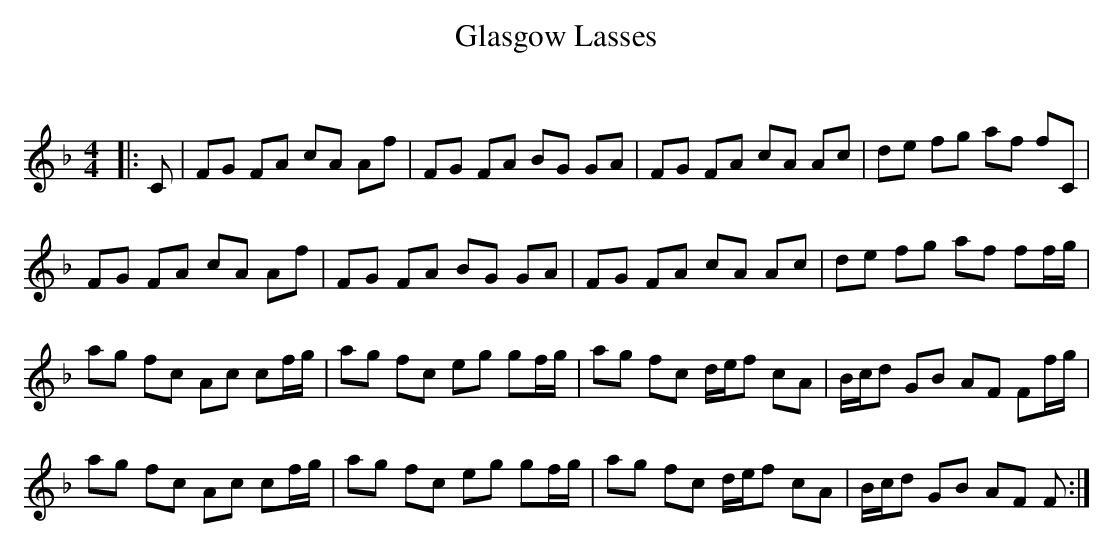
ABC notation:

X:1
T: Glasgow Lasses
C:
Q: 232
K:F
M:4/4
L:1/8
|:C|FG FA cA Af|FG FA BG GA|FG FA cA Ac|de fg af fC|
FG FA cA Af|FG FA BG GA|FG FA cA Ac|de fg af ff1/2g1/2|
ag fc Ac cf1/2g1/2|ag fc eg gf1/2g1/2|ag fc d1/2e1/2f cA|B1/2c1/2d GB AF Ff1/2g1/2|
ag fc Ac cf1/2g1/2|ag fc eg gf1/2g1/2|ag fc d1/2e1/2f cA|B1/2c1/2d GB AF F:|
